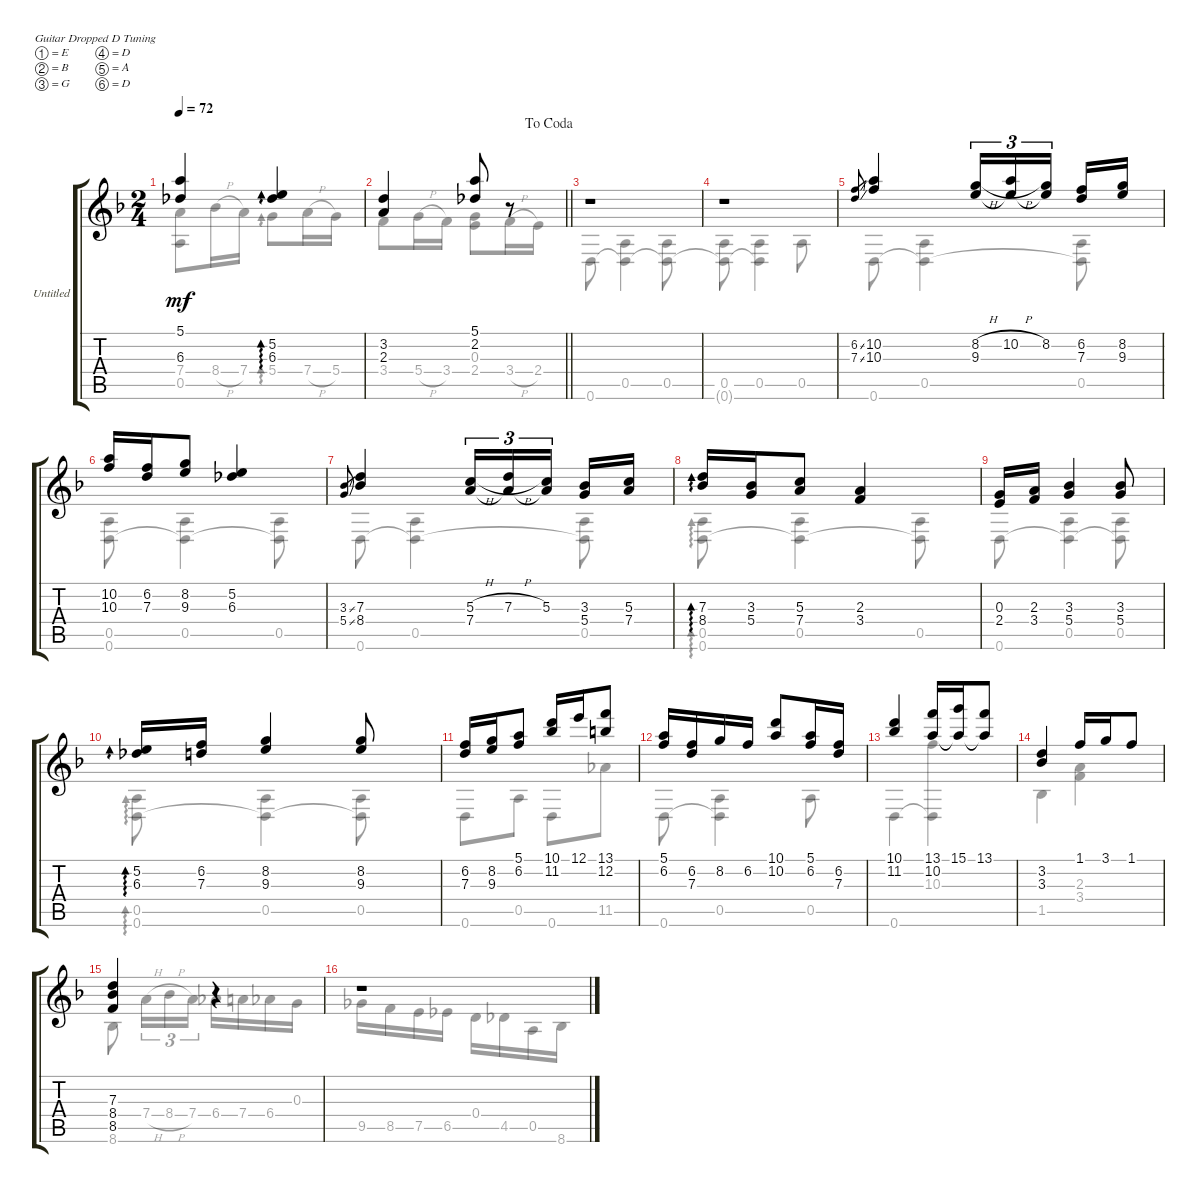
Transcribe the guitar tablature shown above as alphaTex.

\bracketExtendMode groupsimilarinstruments
\firstSystemTrackNameOrientation horizontal
\otherSystemsTrackNameOrientation horizontal
\track ("Untitled" "Untitled") {instrument acousticguitarnylon}
\staff {score tabs}
\tuning (E4 B3 G3 D3 A2 D2)
\voice
\ts (2 4)
\tempo 72
\clef g2
\ks dminor
(5.1 6.3).4{dy mf} (5.2 6.3).4{ad 0} |
\jump dacoda
\barLineRight lightlight
(3.2 2.3).4 (5.1 2.2).8 r.8 |
r.1 |
r.1 |
(6.2{ss} 7.3{ss}).8{gr} (10.2 10.3).4 (8.2{h} 9.3).16{tu (3 2)} (10.2{h} 9.3{t}).16{tu (3 2)} (8.2 9.3{t}).16{tu (3 2)} (6.2 7.3).16 (8.2 9.3).16 |
(10.2 10.3).16 (6.2 7.3).16 (8.2 9.3).8 (5.2 6.3).4 |
(3.3{ss} 5.4{ss}).8{gr} (7.3 8.4).4 (5.3{h} 7.4).16{tu (3 2)} (7.3{h} 7.4{t}).16{tu (3 2)} (5.3 7.4{t}).16{tu (3 2)} (3.3 5.4).16 (5.3 7.4).16 |
(7.3 8.4).16{ad 0} (3.3 5.4).16 (5.3 7.4).8 (2.3 3.4).4 |
(0.3 2.4).16 (2.3 3.4).16 (3.3 5.4).4 (3.3 5.4).8 |
(5.2 6.3).16{ad 0} (6.2 7.3).16 (8.2 9.3).4 (8.2 9.3).8 |
(6.2 7.3).16 (8.2 9.3).16 (5.1 6.2).8 (10.1 11.2).16 12.1.16 (13.1 12.2).8 |
(5.1 6.2).16 (6.2 7.3).16 8.2.16 6.2.16 (10.1 10.2).8 (5.1 6.2).16 (6.2 7.3).16 |
(10.1 11.2).4 (13.1 10.2).16 (15.1 10.2{t}).16 (13.1 10.2{t}).8 |
(3.2 3.3).4 1.1.16 3.1.16 1.1.8 |
(7.3 8.4 8.5).4 r.4 |
r.1
\voice
\clef g2
\ottava regular
\simile none
\ks dminor
(7.4 0.5).8{dy mf} 8.4{h}.16 7.4.16 5.4.8{ad 0} 7.4{h}.16 5.4.16 |
\barLineRight lightlight
3.4.8 5.4{h}.16 3.4.16 (0.3 2.4).8 3.4{h}.16 2.4.16 |
0.6.8 (0.5 0.6{t}).4 (0.5 0.6{t}).8 |
(0.5 0.6{t}).8 (0.5 0.6{t}).4 0.5.8 |
0.6.8 (0.5 0.6{t}).4 (0.5 0.6{t}).8 |
(0.5 0.6).8 (0.5 0.6{t}).4 (0.5 0.6{t}).8 |
0.6.8 (0.5 0.6{t}).4 (0.5 0.6{t}).8 |
(0.5 0.6).8{ad 0} (0.5 0.6{t}).4 (0.5 0.6{t}).8 |
0.6.8 (0.5 0.6{t}).4 (0.5 0.6{t}).8 |
(0.5 0.6).8{ad 0} (0.5 0.6{t}).4 (0.5 0.6{t}).8 |
0.6.8 0.5.8 0.6.8 11.5.8 |
0.6.8 (0.5 0.6{t}).4 0.5.8 |
0.6.4 (10.3 0.6{t}).4 |
1.5.4 (2.3 3.4).4 |
8.6.8 7.4{h}.16{tu (3 2)} 8.4{h}.16{tu (3 2)} 7.4.16{tu (3 2)} 6.4.16 7.4.16 6.4.16 0.3.16 |
9.5.16 8.5.16 7.5.16 6.5.16 0.4.16 4.5.16 0.5.16 8.6.16
